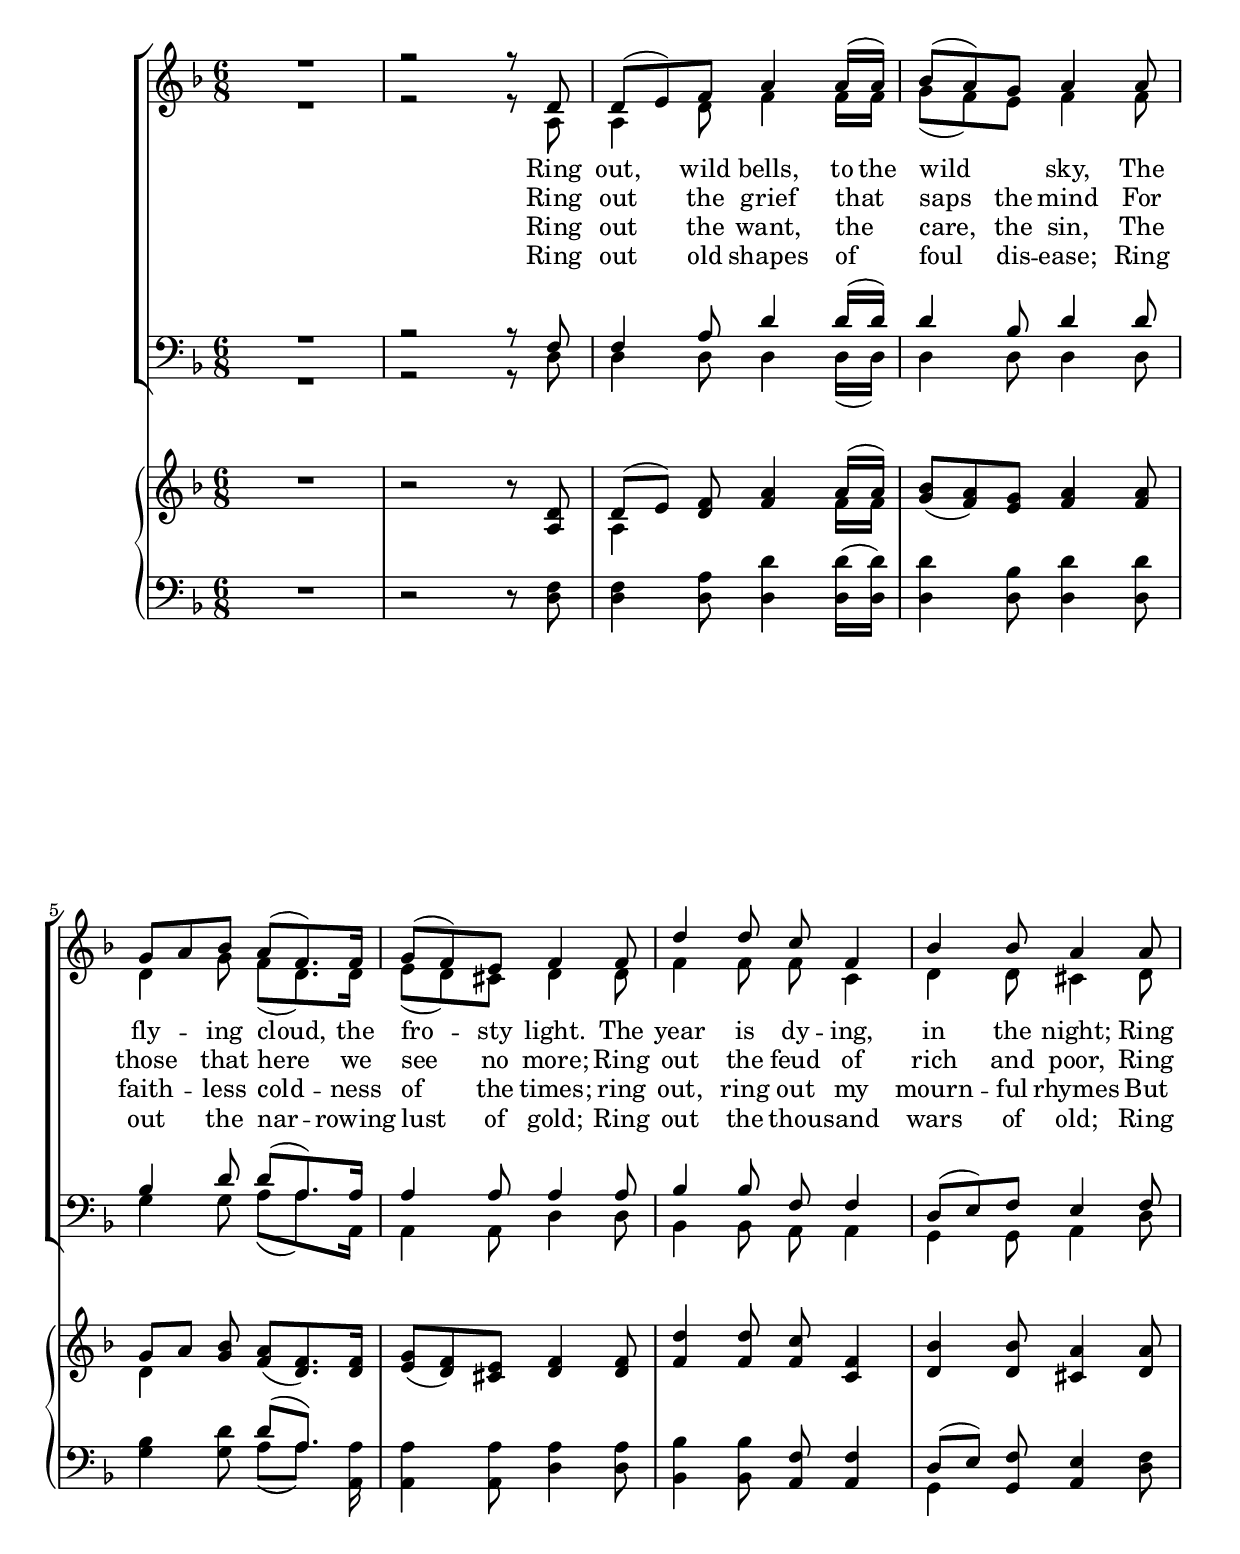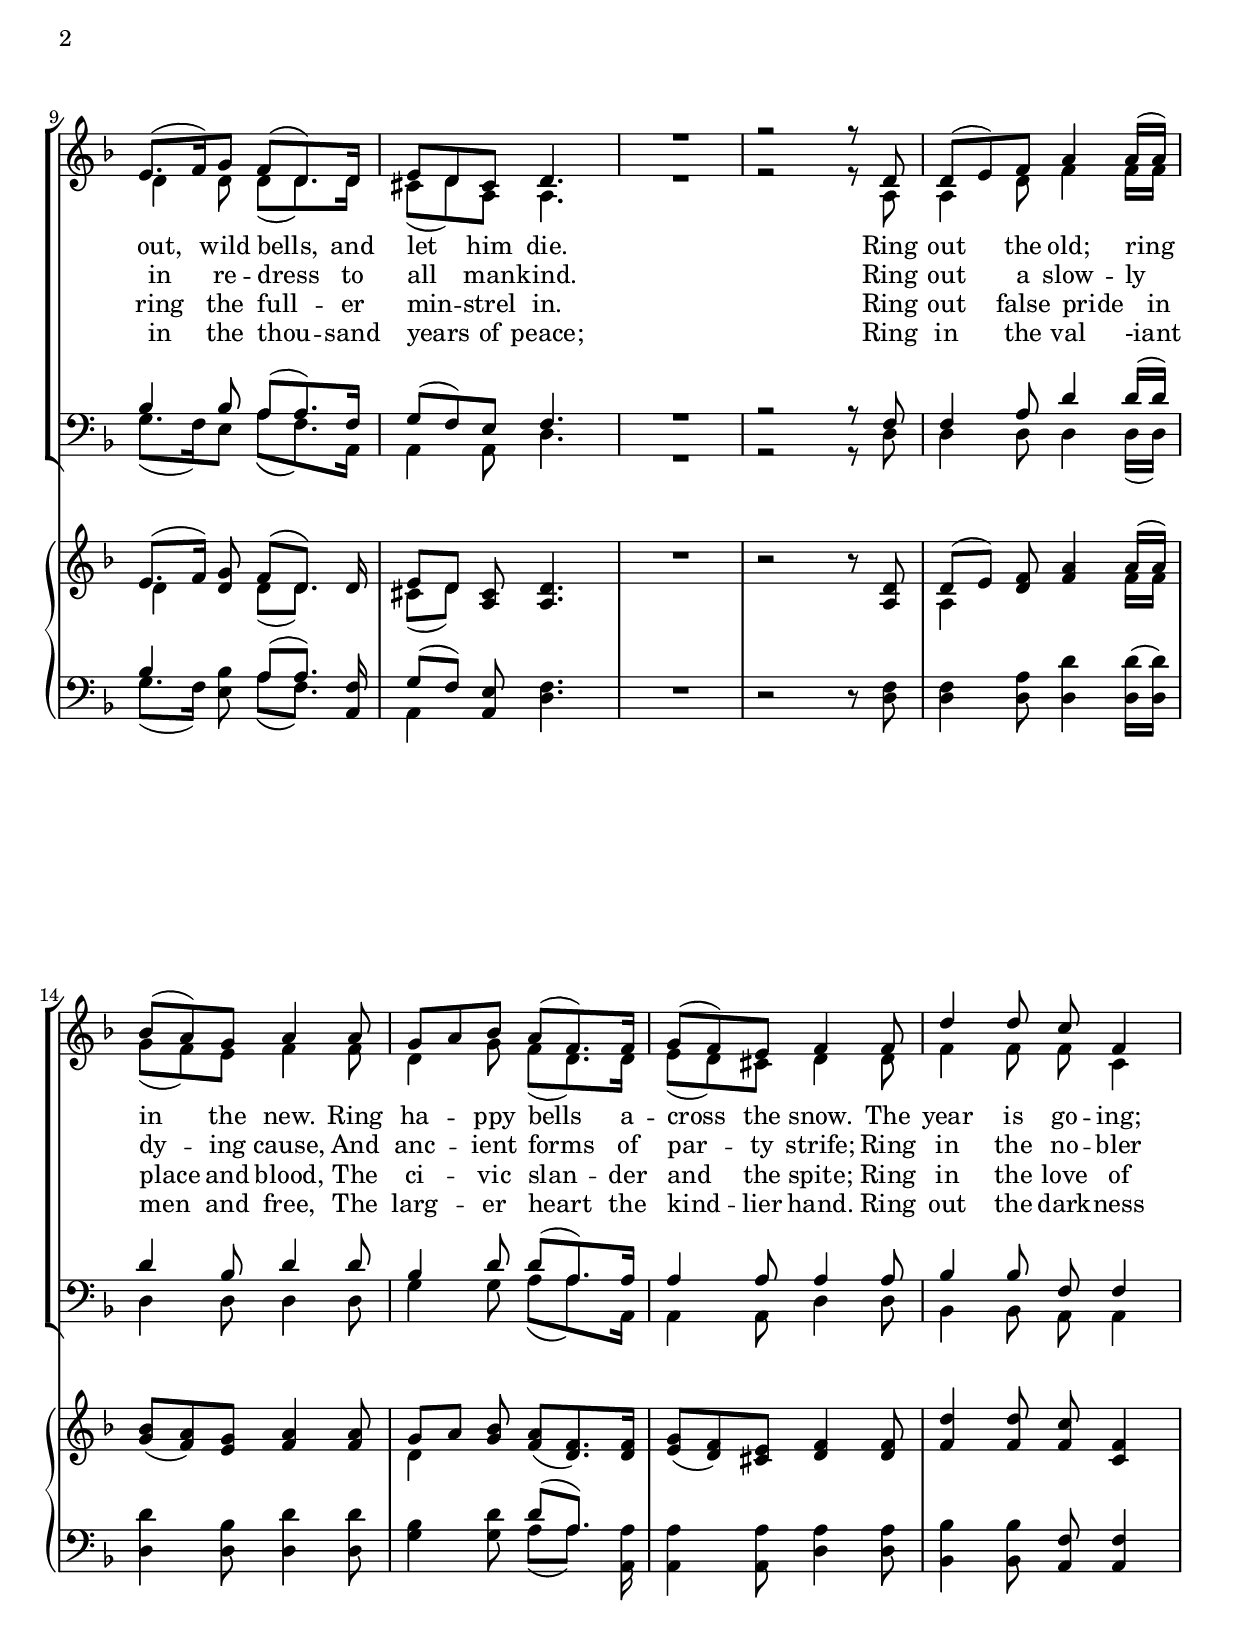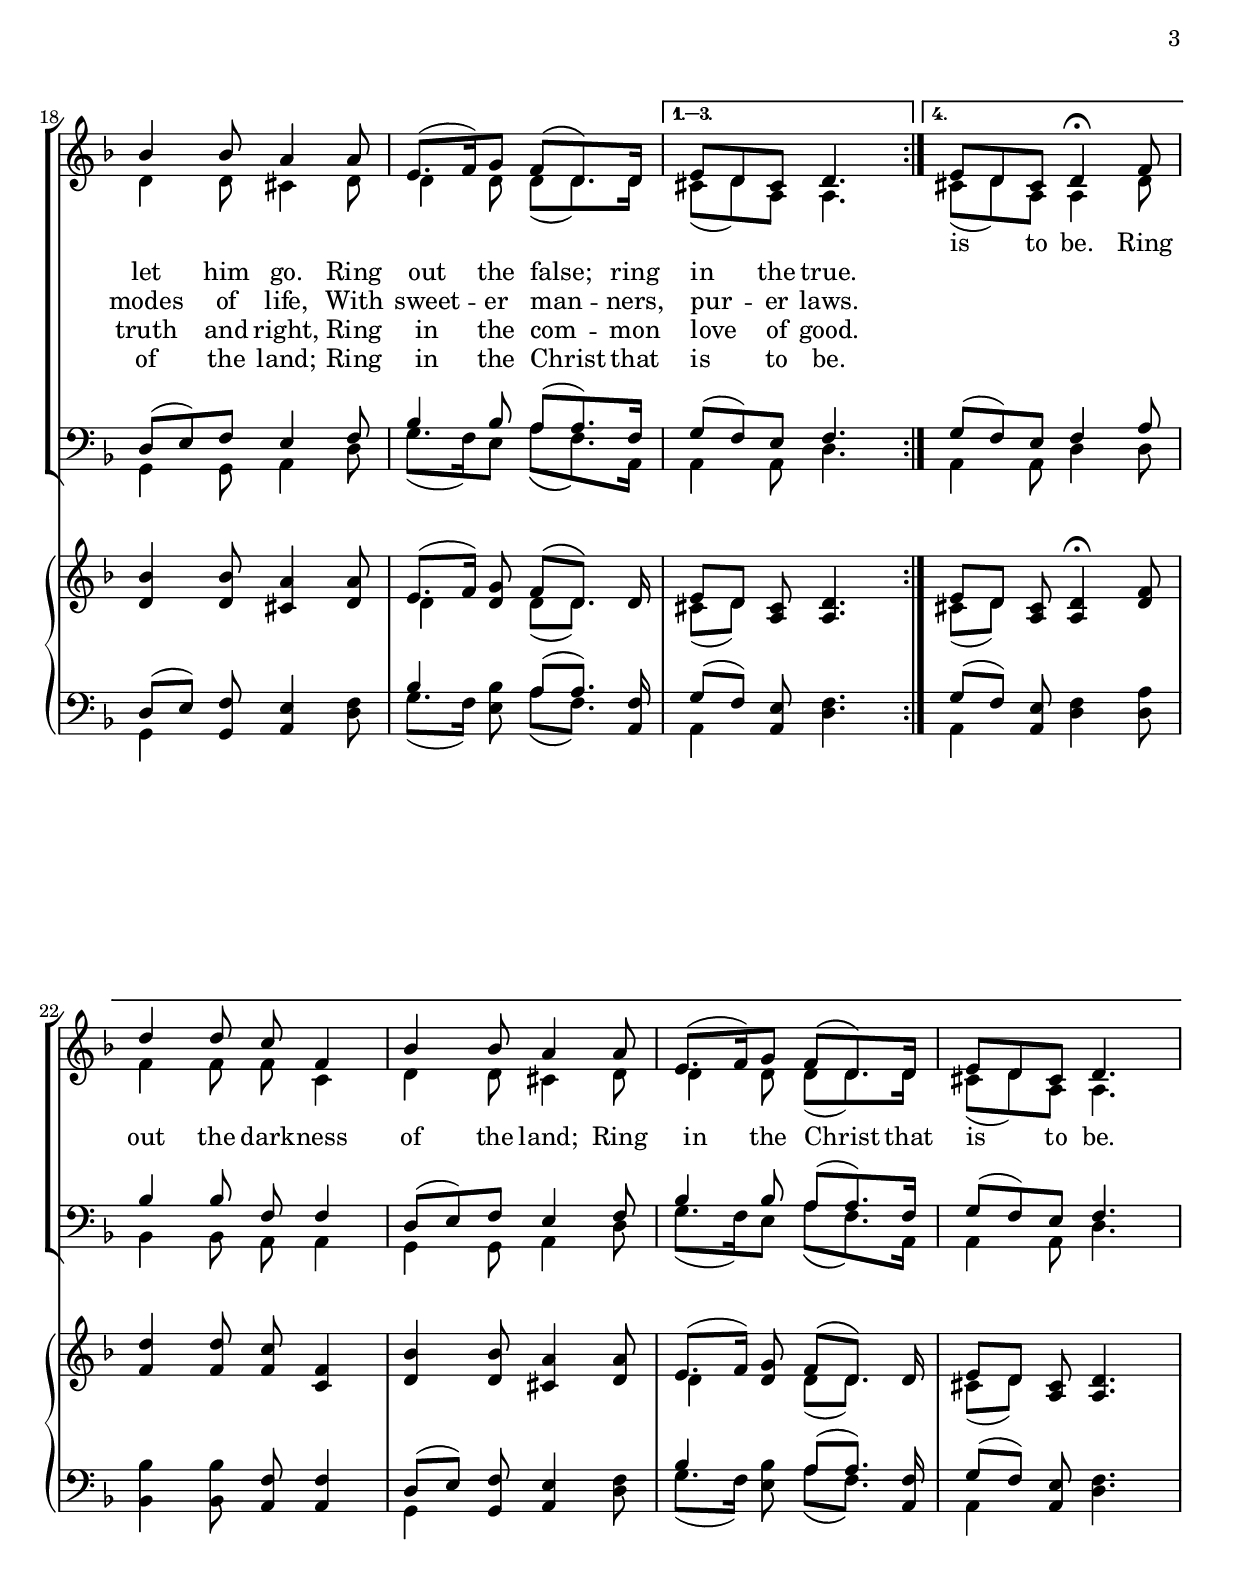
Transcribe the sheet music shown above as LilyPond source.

\paper {
  #(set-default-paper-size "letter")
  top-system-spacing.basic-distance = #10
  score-system-spacing.basic-distance = #20
  system-system-spacing.basic-distance = #20
  last-bottom-spacing.basic-distance = #10
}

global = {
  \version "2.19.83"
  \key d \minor
  \time 6/8
}

sopMusic = \relative c'' {
  \repeat volta 4 {
    \repeat unfold 2 {
      R2. | r2 r8
      d,8 | d( e) f a4 a16( a16) | bes8( a) g a4
      a8 | g a bes a( f8.) f16 | g8( f) e f4
      f8 | d'4 d8 c f,4 | bes bes8 a4
      a8 | e8.( f16) g8 f\( d8.\) d16
    } \alternative { { | e8 d cis d4. } {} }
  } \alternative { { | e8 d cis d4. } { | e8 d cis d4\fermata
    f8 | d'4 d8 c f,4 | bes bes8 a4
    a8 | e8.( f16) g8 f\( d8.\) d16 | e8 d cis d4.
  } }
}

altoMusic = \relative c' {
  \repeat volta 4 {
    \repeat unfold 2 {
      R2. | r2 r8
      a8 | a4 d8 f4 f16 f | g8( f) e f4
      f8 | d4 g8 f( d8.) d16 | e8( d) cis d4
      d8 | f4 f8 f c4 | d d8 cis4
      d8 | d4 d8 d( d8.) d16 |
    } \alternative { { cis8( d) a a4. } {} }
  } \alternative { { cis8( d) a a4. } { cis8( d) a a4
  d8 | f4 f8 f c4 | d d8 cis4
  d8 | d4 d8 d( d8.) d16 | cis8( d) a a4.
  } }
}
altoWords =\lyricmode {
  <<
  \new Lyrics = "firstVerse"
  {
  \set associatedVoice = "altos"
  Ring | out, wild bells, to the | wild _ sky,
  The | fly -- ing cloud, the fro -- sty light.
  The | year is dy -- ing, in the night;
  Ring | out, wild bells, and let him die.

  Ring | out the old; ring _ | in the new.
  Ring | ha -- ppy bells  a -- | cross the snow.
  The | year is go -- ing; | let him go.
  Ring | out the false; ring | in the true.
  }
  \new Lyrics = "secondVerse"
  \with { alignBelowContext = #"firstVerse" } {
    \set associatedVoice = "altos"
  Ring | out the grief that _ | saps the mind
  For | those that here we | see no more;
  Ring | out the feud of | rich and poor,
  Ring | in re -- dress to | all man -- kind.

  Ring | out a slow -- ly _ | dy -- ing cause,
  And | anc -- ient forms of | par -- ty strife;
  Ring | in the no -- bler | modes of life,
  With | sweet -- er man -- ners, | pur -- er laws.
  }

  \new Lyrics = "thirdVerse"
  \with { alignBelowContext = #"secondVerse" } {
  \set associatedVoice = "altos"
  Ring | out the want, the _ | care, the sin,
  The | faith -- less cold -- ness | of the times;
  ring | out, ring out my | mourn -- ful rhymes
  But | ring the full -- er | min -- strel in.

  Ring | out false pride _ in  | place and blood,
  The | ci -- vic slan -- der | and the spite;
  Ring | in the love of | truth and right,
  Ring | in the com -- mon | love of good.
  }
  \new Lyrics = "fourthVerse"
  \with { alignBelowContext = #"thirdVerse" } {
  \set associatedVoice = "altos"
  Ring | out old shapes of _ | foul dis -- ease;
  Ring | out the nar -- rowing | lust of gold;
  Ring | out the thou -- sand | wars of old;
  Ring | in the thou -- sand | years of peace;

  Ring | in the val -iant _ | men and free,
  The | larg -- er heart the | kind -- lier hand.
  Ring | out the dark -- ness | of the land;
  Ring | in the Christ that | is to be.
  }
  >>
  is to be.
  Ring | out the dark -- ness | of the land;
  Ring | in the Christ that | is to be.
}

tenorMusic = \relative c' {
  \repeat volta 4 {
    \repeat unfold 2 {
      R2. | r2 r8
      f,8 | f4 a8 d4 d16( d16) | d4 bes8 d4
      d8 | bes4 d8 d8(a8.) a16 | a4 a8 a4
      a8 | bes4 bes8 f f4 | d8( e) f e4
      f8 | bes4 bes8 a8( a8.) f16 |
    } \alternative { {  g8( f) e f4. } {} }
  } \alternative { { g8( f) e  f4. } {  g8( f) e f4
  a8 | bes4 bes8 f f4 | d8( e) f e4
  f8 | bes4 bes8 a8( a8.) f16 | g8( f) e f4.
  } }
}

bassMusic = \relative c {
  \repeat volta 4 {
    \repeat unfold 2 {
      R2. | r2 r8
      d8 | d4 d8 d4 d16( d) | d4 d8 d4
      d8 | g4 g8 a\( a8.\) a,16 | a4 a8 d4
      d8 | bes4 bes8 a8 a4 | g g8 a4
      d8 | g8.( f16) e8 a\( f8.\) a,16
    } \alternative { {  | a4 a8 d4. } {} }
  } \alternative { {  | a4 a8 d4. } {  | a4 a8 d4
  d8 | bes4 bes8 a8 a4 | g g8 a4
  d8 | g8.( f16) e8 a\( f8.\) a,16 | a4 a8 d4.
  } }
}

\score {
  <<
    \new ChoirStaff <<
      \new Staff = "women" <<
        \new Voice = "sopranos" { \voiceOne << \global \sopMusic >> }
        \new Voice = "altos" { \voiceTwo << \global \altoMusic >> }
      >>
      \new Lyrics = "altos"
      \context Lyrics = "altos" \lyricsto "altos" \altoWords
      \new Staff = "men" <<
        \clef bass
        \new Voice = "tenors" { \voiceOne << \global \tenorMusic >> }
        \new Voice = "basses" { \voiceTwo << \global \bassMusic >> }
      >>
    >>
    \new PianoStaff <<
      \new Staff <<
        \set Staff.printPartCombineTexts = ##f
        \partcombine
        << \global \sopMusic >>
        << \global \altoMusic >>
      >>
      \new Staff <<
        \clef bass
        \set Staff.printPartCombineTexts = ##f
        \partcombine
        << \global \tenorMusic >>
        << \global \bassMusic >>
      >>
    >>
  >>
}
